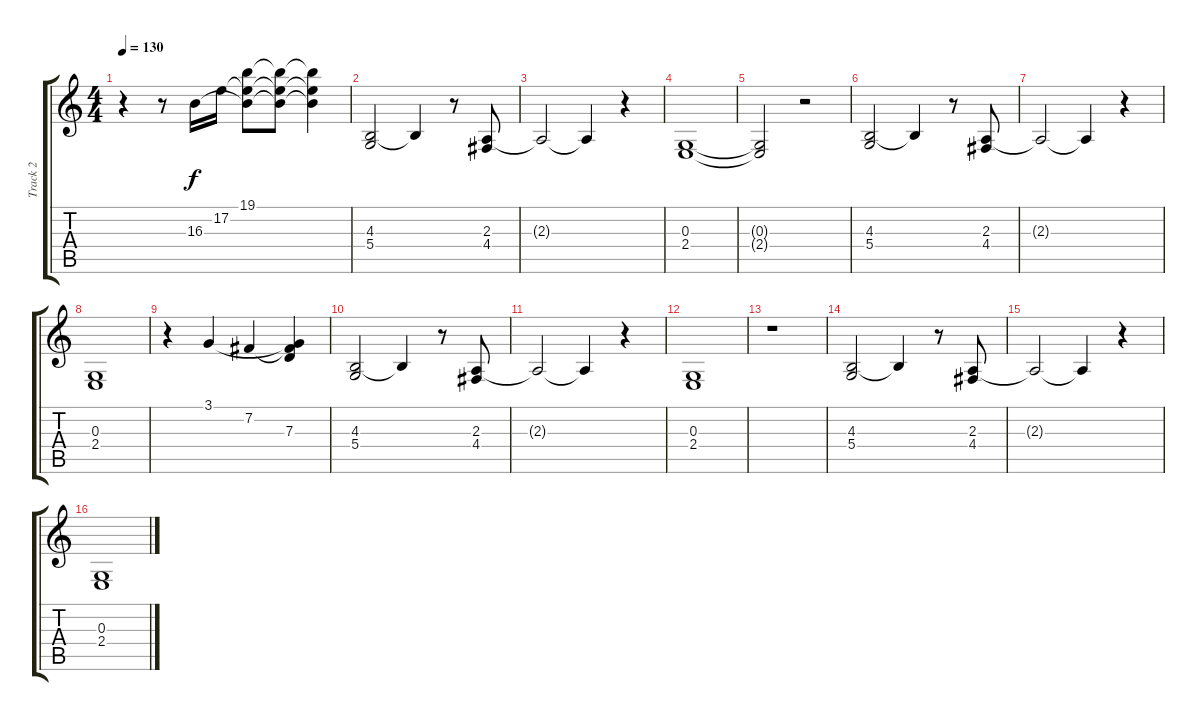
\track ("Track 2" "Track 2") {instrument lead1square}
\staff {score tabs}
\tuning (E4 B3 G3 D3 A2 E2) {hide}
\ts (4 4)
\tempo 130
\clef g2
\ks c
r.4{dy f} r.8 16.3.16 17.2.16 (19.1 17.2{t} 16.3{t}).8 (19.1{t} 17.2{t} 16.3{t}).8 (19.1{t} 17.2{t} 16.3{t}).4 |
(4.3 5.4).2 4.3{t}.4 r.8 (2.3 4.4).8 |
2.3{t}.2 2.3{t}.4 r.4 |
(0.3 2.4).1 |
(0.3{t} 2.4{t}).2 r.2 |
(4.3 5.4).2 4.3{t}.4 r.8 (2.3 4.4).8 |
2.3{t}.2 2.3{t}.4 r.4 |
(0.3 2.4).1 |
r.4 3.1.4 7.2.4 (3.1{t} 7.2{t} 7.3).4 |
(4.3 5.4).2 4.3{t}.4 r.8 (2.3 4.4).8 |
2.3{t}.2 2.3{t}.4 r.4 |
(0.3 2.4).1 |
r.1 |
(4.3 5.4).2 4.3{t}.4 r.8 (2.3 4.4).8 |
2.3{t}.2 2.3{t}.4 r.4 |
(0.3 2.4).1
